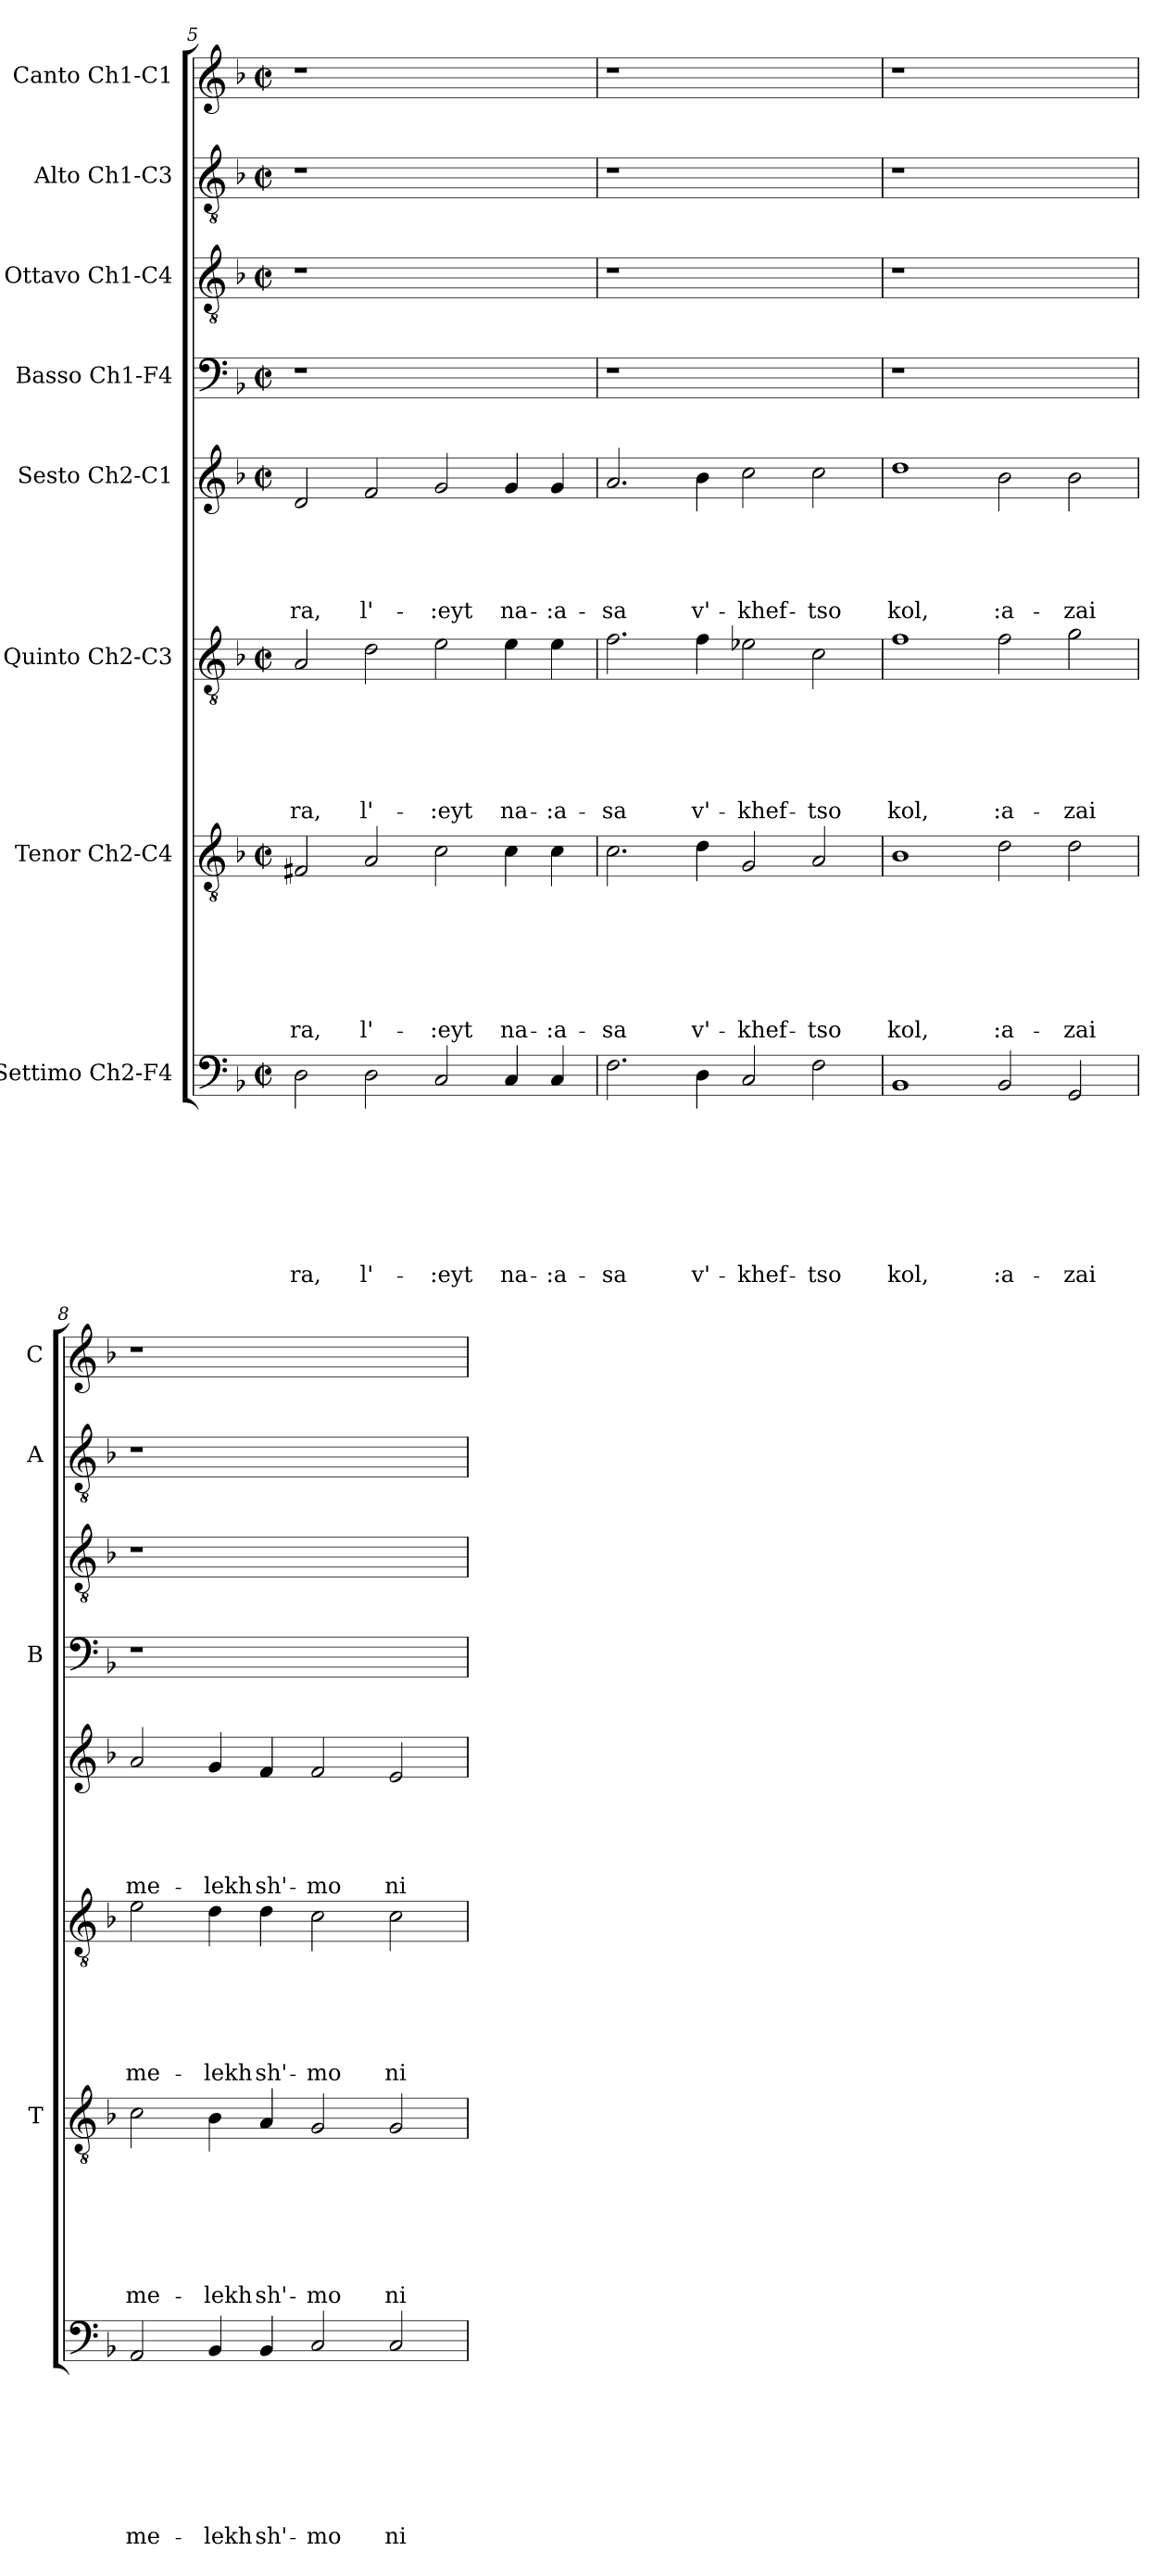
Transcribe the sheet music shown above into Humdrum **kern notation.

**kern	**text	**text	**text	**text	**text	**text	**text	**text	**kern	**text	**text	**text	**text	**text	**text	**text	**kern	**text	**text	**text	**text	**text	**text	**kern	**text	**text	**text	**text	**text	**kern	**kern	**kern	**kern
*part8	*part8	*part8	*part8	*part8	*part8	*part8	*part8	*part8	*part7	*part7	*part7	*part7	*part7	*part7	*part7	*part7	*part6	*part6	*part6	*part6	*part6	*part6	*part6	*part5	*part5	*part5	*part5	*part5	*part5	*part4	*part3	*part2	*part1
*staff8	*staff8	*staff8	*staff8	*staff8	*staff8	*staff8	*staff8	*staff8	*staff7	*staff7	*staff7	*staff7	*staff7	*staff7	*staff7	*staff7	*staff6	*staff6	*staff6	*staff6	*staff6	*staff6	*staff6	*staff5	*staff5	*staff5	*staff5	*staff5	*staff5	*staff4	*staff3	*staff2	*staff1
*I"Settimo Ch2-F4	*	*	*	*	*	*	*	*	*I"Tenor Ch2-C4	*	*	*	*	*	*	*	*I"Quinto Ch2-C3	*	*	*	*	*	*	*I"Sesto Ch2-C1	*	*	*	*	*	*I"Basso Ch1-F4	*I"Ottavo Ch1-C4	*I"Alto Ch1-C3	*I"Canto Ch1-C1
*	*	*	*	*	*	*	*	*	*I'T	*	*	*	*	*	*	*	*	*	*	*	*	*	*	*	*	*	*	*	*	*I'B	*	*I'A	*I'C
*clefF4	*	*	*	*	*	*	*	*	*clefGv2	*	*	*	*	*	*	*	*clefGv2	*	*	*	*	*	*	*clefG2	*	*	*	*	*	*clefF4	*clefGv2	*clefGv2	*clefG2
*k[b-]	*	*	*	*	*	*	*	*	*k[b-]	*	*	*	*	*	*	*	*k[b-]	*	*	*	*	*	*	*k[b-]	*	*	*	*	*	*k[b-]	*k[b-]	*k[b-]	*k[b-]
*F:	*	*	*	*	*	*	*	*	*F:	*	*	*	*	*	*	*	*F:	*	*	*	*	*	*	*F:	*	*	*	*	*	*F:	*F:	*F:	*F:
*M2/2	*	*	*	*	*	*	*	*	*M2/2	*	*	*	*	*	*	*	*M2/2	*	*	*	*	*	*	*M2/2	*	*	*	*	*	*M2/2	*M2/2	*M2/2	*M2/2
*met(c|)	*	*	*	*	*	*	*	*	*met(c|)	*	*	*	*	*	*	*	*met(c|)	*	*	*	*	*	*	*met(c|)	*	*	*	*	*	*met(c|)	*met(c|)	*met(c|)	*met(c|)
=5	=5	=5	=5	=5	=5	=5	=5	=5	=5	=5	=5	=5	=5	=5	=5	=5	=5	=5	=5	=5	=5	=5	=5	=5	=5	=5	=5	=5	=5	=5	=5	=5	=5
!	!	!	!	!	!	!	!	!LO:LY:b	!	!	!	!	!	!	!	!LO:LY:b	!	!	!	!	!	!	!LO:LY:b	!	!	!	!	!	!LO:LY:b	!	!	!	!
2D\	.	.	.	.	.	.	.	-ra,	2F#X/	.	.	.	.	.	.	-ra,	2A/	.	.	.	.	.	-ra,	2d/	.	.	.	.	-ra,	1r	1r	1r	1r
!	!	!	!	!	!	!	!	!LO:LY:b	!	!	!	!	!	!	!	!LO:LY:b	!	!	!	!	!	!	!LO:LY:b	!	!	!	!	!	!LO:LY:b	!	!	!	!
2D\	.	.	.	.	.	.	.	l'-	2A/	.	.	.	.	.	.	l'-	2d\	.	.	.	.	.	l'-	2f/	.	.	.	.	l'-	.	.	.	.
!	!	!	!	!	!	!	!	!LO:LY:b	!	!	!	!	!	!	!	!LO:LY:b	!	!	!	!	!	!	!LO:LY:b	!	!	!	!	!	!LO:LY:b	!	!	!	!
2C/	.	.	.	.	.	.	.	-:eyt	2c\	.	.	.	.	.	.	-:eyt	2e\	.	.	.	.	.	-:eyt	2g/	.	.	.	.	-:eyt	1ryy	1ryy	1ryy	1ryy
!	!	!	!	!	!	!	!	!LO:LY:b	!	!	!	!	!	!	!	!LO:LY:b	!	!	!	!	!	!	!LO:LY:b	!	!	!	!	!	!LO:LY:b	!	!	!	!
4C/	.	.	.	.	.	.	.	na-	4c\	.	.	.	.	.	.	na-	4e\	.	.	.	.	.	na-	4g/	.	.	.	.	na-	.	.	.	.
!	!	!	!	!	!	!	!	!LO:LY:b	!	!	!	!	!	!	!	!LO:LY:b	!	!	!	!	!	!	!LO:LY:b	!	!	!	!	!	!LO:LY:b	!	!	!	!
4C/	.	.	.	.	.	.	.	-:a-	4c\	.	.	.	.	.	.	-:a-	4e\	.	.	.	.	.	-:a-	4g/	.	.	.	.	-:a-	.	.	.	.
!!LO:LB:g=z
=6	=6	=6	=6	=6	=6	=6	=6	=6	=6	=6	=6	=6	=6	=6	=6	=6	=6	=6	=6	=6	=6	=6	=6	=6	=6	=6	=6	=6	=6	=6	=6	=6	=6
!	!	!	!	!	!	!	!	!LO:LY:b	!	!	!	!	!	!	!	!LO:LY:b	!	!	!	!	!	!	!LO:LY:b	!	!	!	!	!	!LO:LY:b	!	!	!	!
2.F\	.	.	.	.	.	.	.	-sa	2.c\	.	.	.	.	.	.	-sa	2.f\	.	.	.	.	.	-sa	2.a/	.	.	.	.	-sa	1r	1r	1r	1r
!	!	!	!	!	!	!	!	!LO:LY:b	!	!	!	!	!	!	!	!LO:LY:b	!	!	!	!	!	!	!LO:LY:b	!	!	!	!	!	!LO:LY:b	!	!	!	!
4D\	.	.	.	.	.	.	.	v'-	4d\	.	.	.	.	.	.	v'-	4f\	.	.	.	.	.	v'-	4b-\	.	.	.	.	v'-	.	.	.	.
!	!	!	!	!	!	!	!	!LO:LY:b	!	!	!	!	!	!	!	!LO:LY:b	!	!	!	!	!	!	!LO:LY:b	!	!	!	!	!	!LO:LY:b	!	!	!	!
2C/	.	.	.	.	.	.	.	-khef-	2G/	.	.	.	.	.	.	-khef-	2e-X\	.	.	.	.	.	-khef-	2cc\	.	.	.	.	-khef-	1ryy	1ryy	1ryy	1ryy
!	!	!	!	!	!	!	!	!LO:LY:b	!	!	!	!	!	!	!	!LO:LY:b	!	!	!	!	!	!	!LO:LY:b	!	!	!	!	!	!LO:LY:b	!	!	!	!
2F\	.	.	.	.	.	.	.	-tso	2A/	.	.	.	.	.	.	-tso	2c\	.	.	.	.	.	-tso	2cc\	.	.	.	.	-tso	.	.	.	.
=7	=7	=7	=7	=7	=7	=7	=7	=7	=7	=7	=7	=7	=7	=7	=7	=7	=7	=7	=7	=7	=7	=7	=7	=7	=7	=7	=7	=7	=7	=7	=7	=7	=7
!	!	!	!	!	!	!	!	!LO:LY:b	!	!	!	!	!	!	!	!LO:LY:b	!	!	!	!	!	!	!LO:LY:b	!	!	!	!	!	!LO:LY:b	!	!	!	!
1BB-	.	.	.	.	.	.	.	kol,	1B-	.	.	.	.	.	.	kol,	1f	.	.	.	.	.	kol,	1dd	.	.	.	.	kol,	1r	1r	1r	1r
!	!	!	!	!	!	!	!	!LO:LY:b	!	!	!	!	!	!	!	!LO:LY:b	!	!	!	!	!	!	!LO:LY:b	!	!	!	!	!	!LO:LY:b	!	!	!	!
2BB-/	.	.	.	.	.	.	.	:a-	2d\	.	.	.	.	.	.	:a-	2f\	.	.	.	.	.	:a-	2b-\	.	.	.	.	:a-	1ryy	1ryy	1ryy	1ryy
!	!	!	!	!	!	!	!	!LO:LY:b	!	!	!	!	!	!	!	!LO:LY:b	!	!	!	!	!	!	!LO:LY:b	!	!	!	!	!	!LO:LY:b	!	!	!	!
2GG/	.	.	.	.	.	.	.	-zai	2d\	.	.	.	.	.	.	-zai	2g\	.	.	.	.	.	-zai	2b-\	.	.	.	.	-zai	.	.	.	.
=8	=8	=8	=8	=8	=8	=8	=8	=8	=8	=8	=8	=8	=8	=8	=8	=8	=8	=8	=8	=8	=8	=8	=8	=8	=8	=8	=8	=8	=8	=8	=8	=8	=8
!	!	!	!	!	!	!	!	!LO:LY:b	!	!	!	!	!	!	!	!LO:LY:b	!	!	!	!	!	!	!LO:LY:b	!	!	!	!	!	!LO:LY:b	!	!	!	!
2AA/	.	.	.	.	.	.	.	me-	2c\	.	.	.	.	.	.	me-	2e\	.	.	.	.	.	me-	2a/	.	.	.	.	me-	1r	1r	1r	1r
!	!	!	!	!	!	!	!	!LO:LY:b	!	!	!	!	!	!	!	!LO:LY:b	!	!	!	!	!	!	!LO:LY:b	!	!	!	!	!	!LO:LY:b	!	!	!	!
4BB-/	.	.	.	.	.	.	.	-lekh	4B-\	.	.	.	.	.	.	-lekh	4d\	.	.	.	.	.	-lekh	4g/	.	.	.	.	-lekh	.	.	.	.
!	!	!	!	!	!	!	!	!LO:LY:b	!	!	!	!	!	!	!	!LO:LY:b	!	!	!	!	!	!	!LO:LY:b	!	!	!	!	!	!LO:LY:b	!	!	!	!
4BB-/	.	.	.	.	.	.	.	sh'-	4A/	.	.	.	.	.	.	sh'-	4d\	.	.	.	.	.	sh'-	4f/	.	.	.	.	sh'-	.	.	.	.
!	!	!	!	!	!	!	!	!LO:LY:b	!	!	!	!	!	!	!	!LO:LY:b	!	!	!	!	!	!	!LO:LY:b	!	!	!	!	!	!LO:LY:b	!	!	!	!
2C/	.	.	.	.	.	.	.	-mo	2G/	.	.	.	.	.	.	-mo	2c\	.	.	.	.	.	-mo	2f/	.	.	.	.	-mo	1ryy	1ryy	1ryy	1ryy
!	!	!	!	!	!	!	!	!LO:LY:b	!	!	!	!	!	!	!	!LO:LY:b	!	!	!	!	!	!	!LO:LY:b	!	!	!	!	!	!LO:LY:b	!	!	!	!
2C/	.	.	.	.	.	.	.	ni-	2G/	.	.	.	.	.	.	ni-	2c\	.	.	.	.	.	ni-	2e/	.	.	.	.	ni-	.	.	.	.
=	=	=	=	=	=	=	=	=	=	=	=	=	=	=	=	=	=	=	=	=	=	=	=	=	=	=	=	=	=	=	=	=	=
*-	*-	*-	*-	*-	*-	*-	*-	*-	*-	*-	*-	*-	*-	*-	*-	*-	*-	*-	*-	*-	*-	*-	*-	*-	*-	*-	*-	*-	*-	*-	*-	*-	*-
